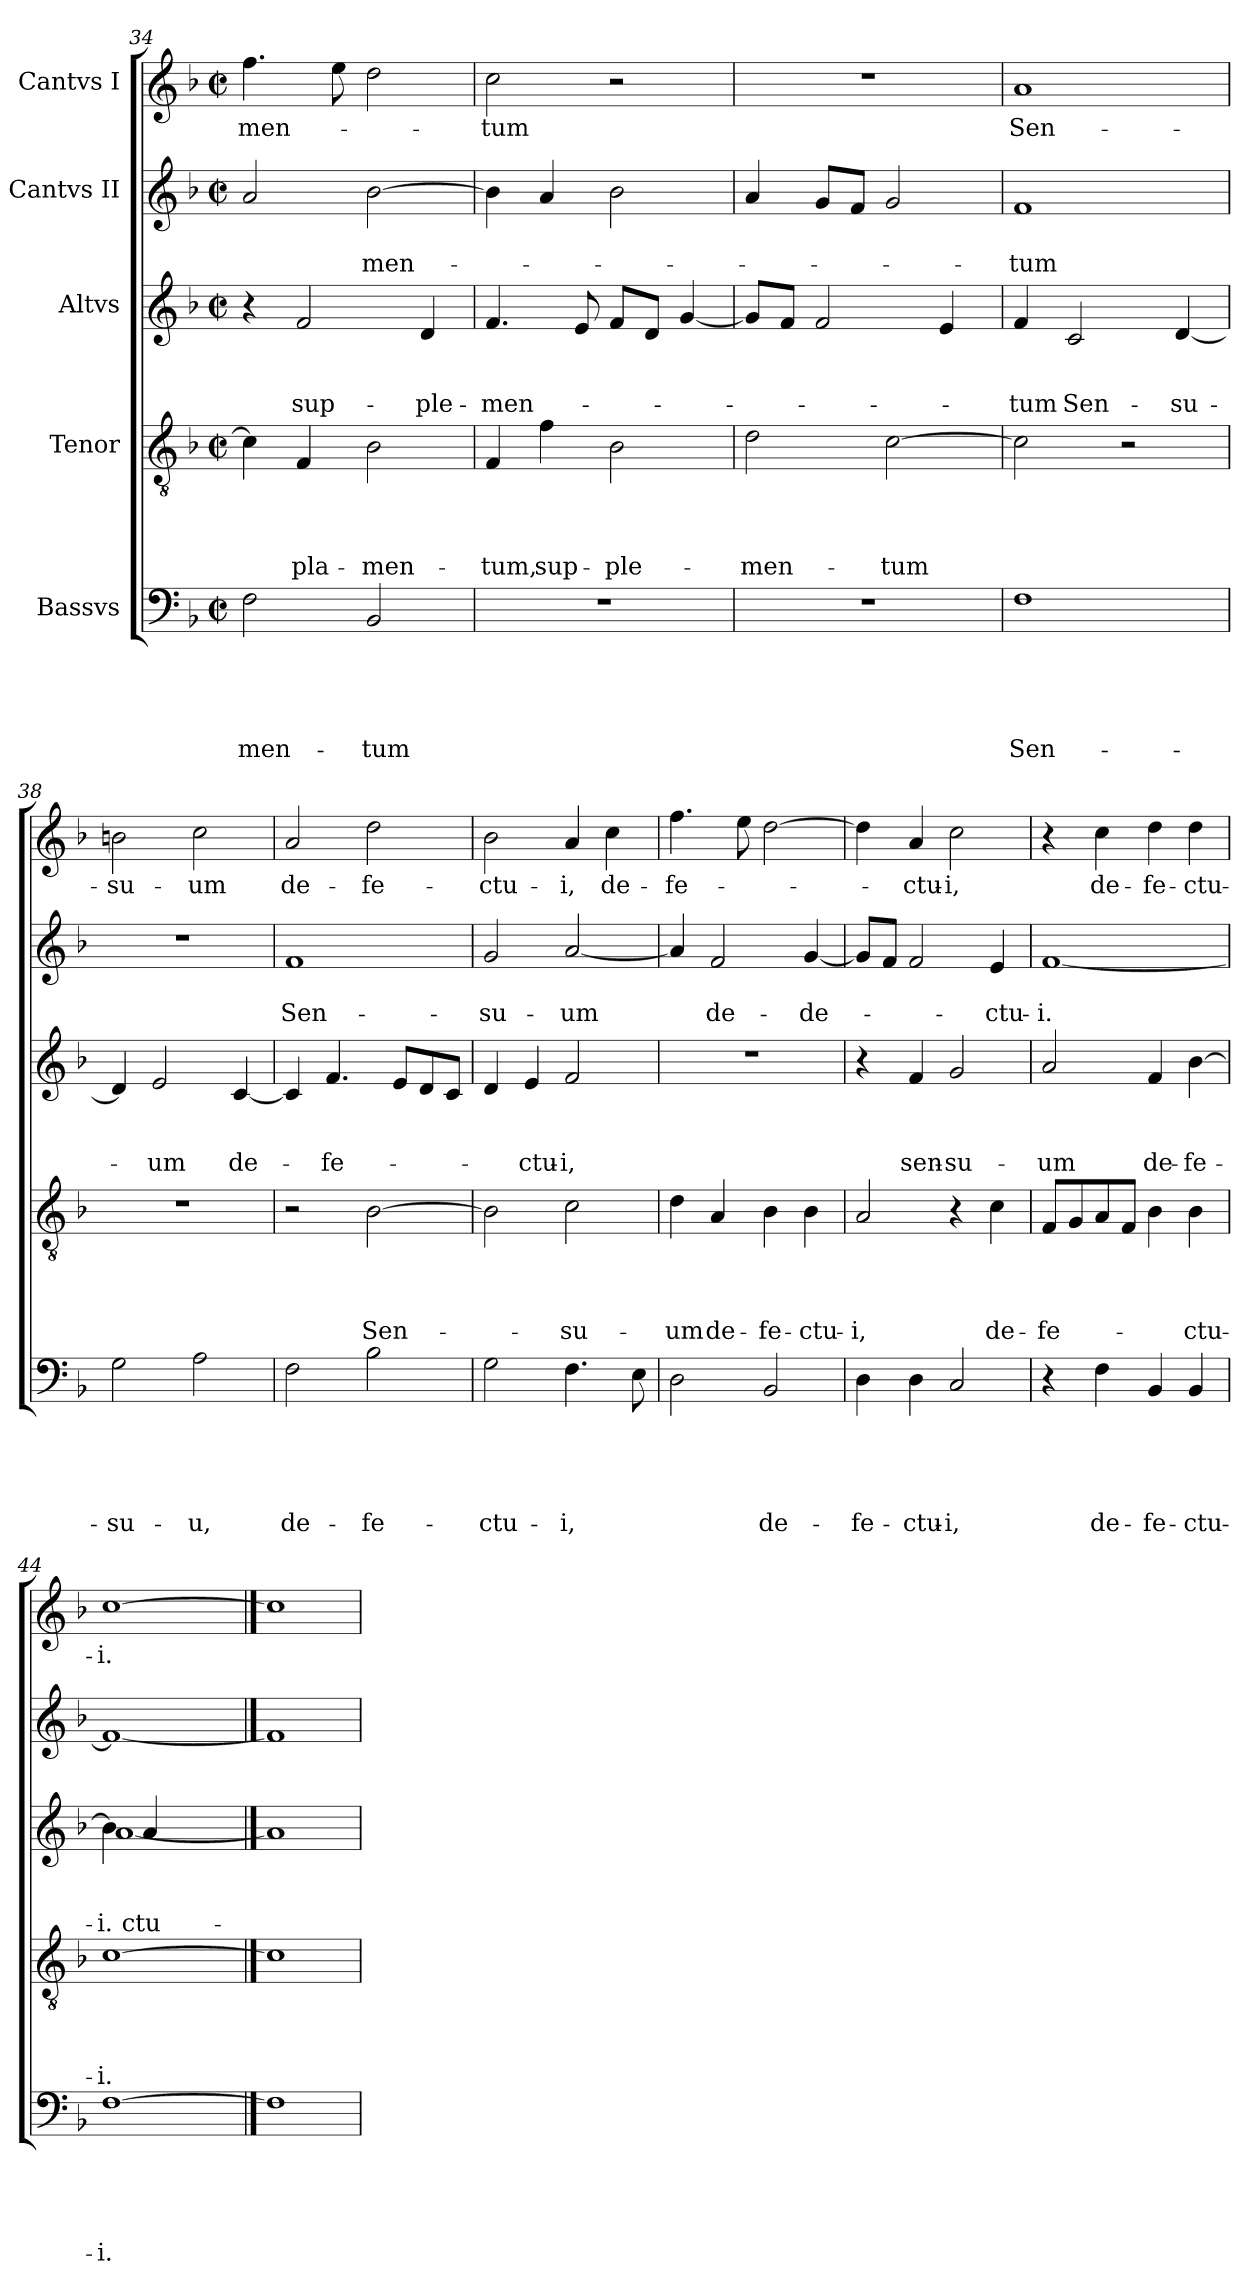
**kern	**text	**text	**text	**text	**text	**kern	**text	**text	**text	**text	**kern	**text	**text	**text	**kern	**text	**text	**kern	**text
*part5	*part5	*part5	*part5	*part5	*part5	*part4	*part4	*part4	*part4	*part4	*part3	*part3	*part3	*part3	*part2	*part2	*part2	*part1	*part1
*staff5	*staff5	*staff5	*staff5	*staff5	*staff5	*staff4	*staff4	*staff4	*staff4	*staff4	*staff3	*staff3	*staff3	*staff3	*staff2	*staff2	*staff2	*staff1	*staff1
*I"Bassvs	*	*	*	*	*	*I"Tenor	*	*	*	*	*I"Altvs	*	*	*	*I"Cantvs II	*	*	*I"Cantvs I	*
*clefF4	*	*	*	*	*	*clefGv2	*	*	*	*	*clefG2	*	*	*	*clefG2	*	*	*clefG2	*
*k[b-]	*	*	*	*	*	*k[b-]	*	*	*	*	*k[b-]	*	*	*	*k[b-]	*	*	*k[b-]	*
*F:	*	*	*	*	*	*F:	*	*	*	*	*F:	*	*	*	*F:	*	*	*F:	*
*M2/2	*	*	*	*	*	*M2/2	*	*	*	*	*M2/2	*	*	*	*M2/2	*	*	*M2/2	*
*met(c|)	*	*	*	*	*	*met(c|)	*	*	*	*	*met(c|)	*	*	*	*met(c|)	*	*	*met(c|)	*
=34	=34	=34	=34	=34	=34	=34	=34	=34	=34	=34	=34	=34	=34	=34	=34	=34	=34	=34	=34
!	!	!	!	!	!LO:LY:b	!	!	!	!	!	!	!	!	!	!	!	!	!	!LO:LY:b
2F\	.	.	.	.	-men-	4c\]	.	.	.	.	4r	.	.	.	2a/	.	.	4.ff\	-men-
!	!	!	!	!	!	!	!	!	!	!LO:LY:b	!	!	!	!LO:LY:b	!	!	!	!	!
.	.	.	.	.	.	4F/	.	.	.	-pla-	2f/	.	.	sup-	.	.	.	.	.
.	.	.	.	.	.	.	.	.	.	.	.	.	.	.	.	.	.	8ee\	.
!	!	!	!	!	!LO:LY:b	!	!	!	!	!LO:LY:b	!	!	!	!	!	!	!LO:LY:b	!	!
2BB-/	.	.	.	.	-tum	2B-\	.	.	.	-men-	.	.	.	.	[>2b-\	.	-men-	2dd\	.
!	!	!	!	!	!	!	!	!	!	!	!	!	!	!LO:LY:b	!	!	!	!	!
.	.	.	.	.	.	.	.	.	.	.	4d/	.	.	-ple-	.	.	.	.	.
=35	=35	=35	=35	=35	=35	=35	=35	=35	=35	=35	=35	=35	=35	=35	=35	=35	=35	=35	=35
!	!	!	!	!	!	!	!	!	!	!LO:LY:b	!	!	!	!LO:LY:b	!	!	!	!	!LO:LY:b
1r	.	.	.	.	.	4F/	.	.	.	-tum,	4.f/	.	.	-men-	4b-\]	.	.	2cc\	-tum
!	!	!	!	!	!	!	!	!	!	!LO:LY:b	!	!	!	!	!	!	!	!	!
.	.	.	.	.	.	4f\	.	.	.	sup-	.	.	.	.	4a/	.	.	.	.
.	.	.	.	.	.	.	.	.	.	.	8e/	.	.	.	.	.	.	.	.
!	!	!	!	!	!	!	!	!	!	!LO:LY:b:rj	!	!	!	!	!	!	!	!	!
.	.	.	.	.	.	2B-\	.	.	.	-ple-	8f/L	.	.	.	2b-\	.	.	2r	.
.	.	.	.	.	.	.	.	.	.	.	8d/J	.	.	.	.	.	.	.	.
.	.	.	.	.	.	.	.	.	.	.	[<4g/	.	.	.	.	.	.	.	.
=36	=36	=36	=36	=36	=36	=36	=36	=36	=36	=36	=36	=36	=36	=36	=36	=36	=36	=36	=36
!	!	!	!	!	!	!	!	!	!	!LO:LY:b	!	!	!	!	!	!	!	!	!
1r	.	.	.	.	.	2d\	.	.	.	-men-	8g/L]	.	.	.	4a/	.	.	1r	.
.	.	.	.	.	.	.	.	.	.	.	8f/J	.	.	.	.	.	.	.	.
.	.	.	.	.	.	.	.	.	.	.	2f/	.	.	.	8g/L	.	.	.	.
.	.	.	.	.	.	.	.	.	.	.	.	.	.	.	8f/J	.	.	.	.
!	!	!	!	!	!	!	!	!	!	!LO:LY:b	!	!	!	!	!	!	!	!	!
.	.	.	.	.	.	[<2c\	.	.	.	-tum	.	.	.	.	2g/	.	.	.	.
.	.	.	.	.	.	.	.	.	.	.	4e/	.	.	.	.	.	.	.	.
!!LO:LB:g=z
=37	=37	=37	=37	=37	=37	=37	=37	=37	=37	=37	=37	=37	=37	=37	=37	=37	=37	=37	=37
!	!	!	!	!	!LO:LY:b	!	!	!	!	!	!	!	!	!LO:LY:b	!	!	!LO:LY:b	!	!LO:LY:b
1F	.	.	.	.	Sen-	2c\]	.	.	.	.	4f/	.	.	-tum	1f	.	-tum	1a	Sen-
!	!	!	!	!	!	!	!	!	!	!	!	!	!	!LO:LY:b	!	!	!	!	!
.	.	.	.	.	.	.	.	.	.	.	2c/	.	.	Sen-	.	.	.	.	.
.	.	.	.	.	.	2r	.	.	.	.	.	.	.	.	.	.	.	.	.
!	!	!	!	!	!	!	!	!	!	!	!	!	!	!LO:LY:b	!	!	!	!	!
.	.	.	.	.	.	.	.	.	.	.	[<4d/	.	.	-su-	.	.	.	.	.
=38	=38	=38	=38	=38	=38	=38	=38	=38	=38	=38	=38	=38	=38	=38	=38	=38	=38	=38	=38
!	!	!	!	!	!LO:LY:b	!	!	!	!	!	!	!	!	!	!	!	!	!	!LO:LY:b
2G\	.	.	.	.	-su-	1r	.	.	.	.	4d/]	.	.	.	1r	.	.	2bn\	-su-
!	!	!	!	!	!	!	!	!	!	!	!	!	!	!LO:LY:b	!	!	!	!	!
.	.	.	.	.	.	.	.	.	.	.	2e/	.	.	-um	.	.	.	.	.
!	!	!	!	!	!LO:LY:b	!	!	!	!	!	!	!	!	!	!	!	!	!	!LO:LY:b
2A\	.	.	.	.	-u,	.	.	.	.	.	.	.	.	.	.	.	.	2cc\	-um
!	!	!	!	!	!	!	!	!	!	!	!	!	!	!LO:LY:b	!	!	!	!	!
.	.	.	.	.	.	.	.	.	.	.	[<4c/	.	.	de-	.	.	.	.	.
=39	=39	=39	=39	=39	=39	=39	=39	=39	=39	=39	=39	=39	=39	=39	=39	=39	=39	=39	=39
!	!	!	!	!	!LO:LY:b	!	!	!	!	!	!	!	!	!	!	!	!LO:LY:b	!	!LO:LY:b
2F\	.	.	.	.	de-	2r	.	.	.	.	4c/]	.	.	.	1f	.	Sen-	2a/	de-
!	!	!	!	!	!	!	!	!	!	!	!	!	!	!LO:LY:b	!	!	!	!	!
.	.	.	.	.	.	.	.	.	.	.	4.f/	.	.	-fe-	.	.	.	.	.
!	!	!	!	!	!LO:LY:b	!	!	!	!	!LO:LY:b	!	!	!	!	!	!	!	!	!LO:LY:b
2B-\	.	.	.	.	-fe-	[>2B-\	.	.	.	Sen-	.	.	.	.	.	.	.	2dd\	-fe-
.	.	.	.	.	.	.	.	.	.	.	8e/L	.	.	.	.	.	.	.	.
.	.	.	.	.	.	.	.	.	.	.	8d/	.	.	.	.	.	.	.	.
.	.	.	.	.	.	.	.	.	.	.	8c/J	.	.	.	.	.	.	.	.
=40	=40	=40	=40	=40	=40	=40	=40	=40	=40	=40	=40	=40	=40	=40	=40	=40	=40	=40	=40
!	!	!	!	!	!LO:LY:b	!	!	!	!	!	!	!	!	!	!	!	!LO:LY:b	!	!LO:LY:b
2G\	.	.	.	.	-ctu-	2B-\]	.	.	.	.	4d/	.	.	.	2g/	.	-su-	2b-\	-ctu-
!	!	!	!	!	!	!	!	!	!	!	!	!	!	!LO:LY:b	!	!	!	!	!
.	.	.	.	.	.	.	.	.	.	.	4e/	.	.	-ctu-	.	.	.	.	.
!	!	!	!	!	!LO:LY:b	!	!	!	!	!LO:LY:b	!	!	!	!LO:LY:b	!	!	!LO:LY:b	!	!LO:LY:b
4.F\	.	.	.	.	-i,	2c\	.	.	.	-su-	2f/	.	.	-i,	[<2a/	.	-um	4a/	-i,
!	!	!	!	!	!	!	!	!	!	!	!	!	!	!	!	!	!	!	!LO:LY:b
.	.	.	.	.	.	.	.	.	.	.	.	.	.	.	.	.	.	4cc\	de-
8E\	.	.	.	.	.	.	.	.	.	.	.	.	.	.	.	.	.	.	.
=41	=41	=41	=41	=41	=41	=41	=41	=41	=41	=41	=41	=41	=41	=41	=41	=41	=41	=41	=41
!	!	!	!	!	!	!	!	!	!	!LO:LY:b	!	!	!	!	!	!	!	!	!LO:LY:b
2D\	.	.	.	.	.	4d\	.	.	.	-um	1r	.	.	.	4a/]	.	.	4.ff\	-fe-
!	!	!	!	!	!	!	!	!	!	!LO:LY:b	!	!	!	!	!	!	!LO:LY:b	!	!
.	.	.	.	.	.	4A/	.	.	.	de-	.	.	.	.	2f/	.	de-	.	.
.	.	.	.	.	.	.	.	.	.	.	.	.	.	.	.	.	.	8ee\	.
!	!	!	!	!	!LO:LY:b	!	!	!	!	!LO:LY:b	!	!	!	!	!	!	!	!	!
2BB-/	.	.	.	.	de-	4B-\	.	.	.	-fe-	.	.	.	.	.	.	.	[>2dd\	.
!	!	!	!	!	!	!	!	!	!	!LO:LY:b	!	!	!	!	!	!	!LO:LY:b	!	!
.	.	.	.	.	.	4B-\	.	.	.	-ctu-	.	.	.	.	[<4g/	.	-de-	.	.
=42	=42	=42	=42	=42	=42	=42	=42	=42	=42	=42	=42	=42	=42	=42	=42	=42	=42	=42	=42
!	!	!	!	!	!LO:LY:b	!	!	!	!	!LO:LY:b	!	!	!	!	!	!	!	!	!
4D\	.	.	.	.	-fe-	2A/	.	.	.	-i,	4r	.	.	.	8g/L]	.	.	4dd\]	.
.	.	.	.	.	.	.	.	.	.	.	.	.	.	.	8f/J	.	.	.	.
!	!	!	!	!	!LO:LY:b	!	!	!	!	!	!	!	!	!LO:LY:b	!	!	!	!	!LO:LY:b
4D\	.	.	.	.	-ctu-	.	.	.	.	.	4f/	.	.	sen-	2f/	.	.	4a/	-ctu-
!	!	!	!	!	!LO:LY:b	!	!	!	!	!	!	!	!	!LO:LY:b	!	!	!	!	!LO:LY:b
2C/	.	.	.	.	-i,	4r	.	.	.	.	2g/	.	.	-su-	.	.	.	2cc\	-i,
!	!	!	!	!	!	!	!	!	!	!LO:LY:b	!	!	!	!	!	!	!LO:LY:b	!	!
.	.	.	.	.	.	4c\	.	.	.	de-	.	.	.	.	4e/	.	-ctu-	.	.
=43	=43	=43	=43	=43	=43	=43	=43	=43	=43	=43	=43	=43	=43	=43	=43	=43	=43	=43	=43
!	!	!	!	!	!	!	!	!	!	!LO:LY:b	!	!	!	!LO:LY:b	!	!	!LO:LY:b:rj	!	!
4r	.	.	.	.	.	8F/L	.	.	.	-fe-	2a/	.	.	-um	[<1f	.	-i.	4r	.
.	.	.	.	.	.	8G/	.	.	.	.	.	.	.	.	.	.	.	.	.
!	!	!	!	!	!LO:LY:b	!	!	!	!	!	!	!	!	!	!	!	!	!	!LO:LY:b
4F\	.	.	.	.	de-	8A/	.	.	.	.	.	.	.	.	.	.	.	4cc\	de-
.	.	.	.	.	.	8F/J	.	.	.	.	.	.	.	.	.	.	.	.	.
!	!	!	!	!	!LO:LY:b	!	!	!	!	!	!	!	!	!LO:LY:b	!	!	!	!	!LO:LY:b
4BB-/	.	.	.	.	-fe-	4B-\	.	.	.	.	4f/	.	.	de-	.	.	.	4dd\	-fe-
!	!	!	!	!	!LO:LY:b	!	!	!	!	!LO:LY:b	!	!	!	!LO:LY:b	!	!	!	!	!LO:LY:b
4BB-/	.	.	.	.	-ctu-	4B-\	.	.	.	-ctu-	[>4b-\	.	.	-fe-	.	.	.	4dd\	-ctu-
=44	=44	=44	=44	=44	=44	=44	=44	=44	=44	=44	=44	=44	=44	=44	=44	=44	=44	=44	=44
!	!	!	!	!	!LO:LY:b:rj	!	!	!	!	!LO:LY:b:rj	!	!	!	!LO:LY:b:rj	!	!	!	!	!LO:LY:b:rj
*	*	*	*	*	*	*	*	*	*	*	*^	*	*	*	*	*	*	*	*
[1F	.	.	.	.	-i.	[1c	.	.	.	-i.	4b-\]	[1a	.	.	-i.	1f_	.	.	[1cc	-i.
!	!	!	!	!	!	!	!	!	!	!	!	!	!	!	!LO:LY:b	!	!	!	!	!
.	.	.	.	.	.	.	.	.	.	.	4a/	.	.	.	-ctu-	.	.	.	.	.
.	.	.	.	.	.	.	.	.	.	.	2ryy	.	.	.	.	.	.	.	.	.
*	*	*	*	*	*	*	*	*	*	*	*v	*v	*	*	*	*	*	*	*	*
==45	==45	==45	==45	==45	==45	==45	==45	==45	==45	==45	==45	==45	==45	==45	==45	==45	==45	==45	==45
1F]	.	.	.	.	.	1c]	.	.	.	.	1a]	.	.	.	1f]	.	.	1cc]	.
=	=	=	=	=	=	=	=	=	=	=	=	=	=	=	=	=	=	=	=
*-	*-	*-	*-	*-	*-	*-	*-	*-	*-	*-	*-	*-	*-	*-	*-	*-	*-	*-	*-
